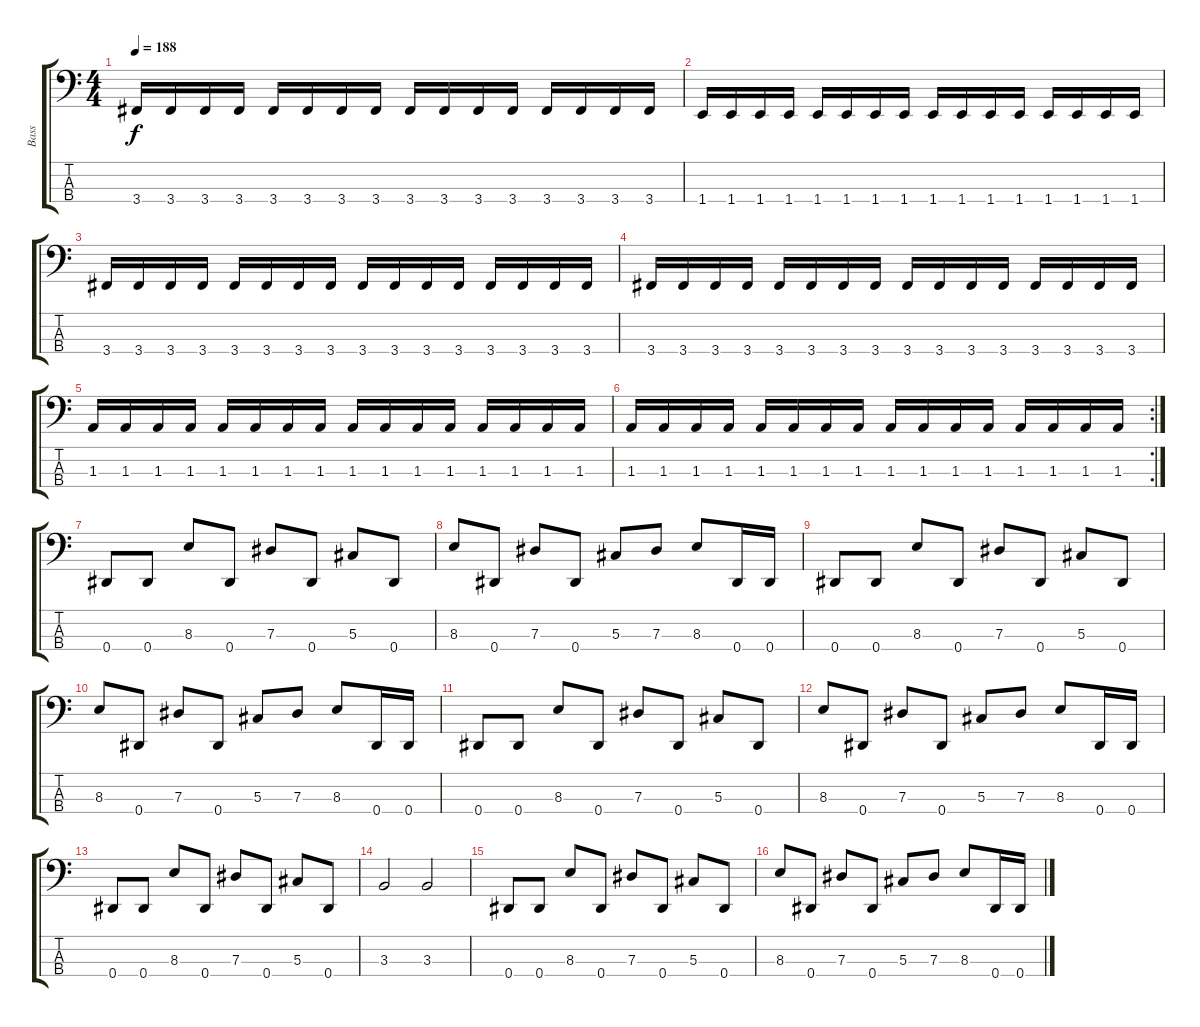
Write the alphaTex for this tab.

\track ("Bass" "Bass") {instrument electricbassfinger}
\staff {score tabs}
\tuning (Gb2 Db2 Ab1 Eb1) {hide}
\ts (4 4)
\tempo 188
\clef f4
\ks c
3.4.16{dy f} 3.4.16 3.4.16 3.4.16 3.4.16 3.4.16 3.4.16 3.4.16 3.4.16 3.4.16 3.4.16 3.4.16 3.4.16 3.4.16 3.4.16 3.4.16 |
1.4.16 1.4.16 1.4.16 1.4.16 1.4.16 1.4.16 1.4.16 1.4.16 1.4.16 1.4.16 1.4.16 1.4.16 1.4.16 1.4.16 1.4.16 1.4.16 |
3.4.16 3.4.16 3.4.16 3.4.16 3.4.16 3.4.16 3.4.16 3.4.16 3.4.16 3.4.16 3.4.16 3.4.16 3.4.16 3.4.16 3.4.16 3.4.16 |
3.4.16 3.4.16 3.4.16 3.4.16 3.4.16 3.4.16 3.4.16 3.4.16 3.4.16 3.4.16 3.4.16 3.4.16 3.4.16 3.4.16 3.4.16 3.4.16 |
1.3.16 1.3.16 1.3.16 1.3.16 1.3.16 1.3.16 1.3.16 1.3.16 1.3.16 1.3.16 1.3.16 1.3.16 1.3.16 1.3.16 1.3.16 1.3.16 |
\rc 2
1.3.16 1.3.16 1.3.16 1.3.16 1.3.16 1.3.16 1.3.16 1.3.16 1.3.16 1.3.16 1.3.16 1.3.16 1.3.16 1.3.16 1.3.16 1.3.16 |
0.4.8 0.4.8 8.3.8 0.4.8 7.3.8 0.4.8 5.3.8 0.4.8 |
8.3.8 0.4.8 7.3.8 0.4.8 5.3.8 7.3.8 8.3.8 0.4.16 0.4.16 |
0.4.8 0.4.8 8.3.8 0.4.8 7.3.8 0.4.8 5.3.8 0.4.8 |
8.3.8 0.4.8 7.3.8 0.4.8 5.3.8 7.3.8 8.3.8 0.4.16 0.4.16 |
0.4.8 0.4.8 8.3.8 0.4.8 7.3.8 0.4.8 5.3.8 0.4.8 |
8.3.8 0.4.8 7.3.8 0.4.8 5.3.8 7.3.8 8.3.8 0.4.16 0.4.16 |
0.4.8 0.4.8 8.3.8 0.4.8 7.3.8 0.4.8 5.3.8 0.4.8 |
3.3.2 3.3.2 |
0.4.8 0.4.8 8.3.8 0.4.8 7.3.8 0.4.8 5.3.8 0.4.8 |
8.3.8 0.4.8 7.3.8 0.4.8 5.3.8 7.3.8 8.3.8 0.4.16 0.4.16
